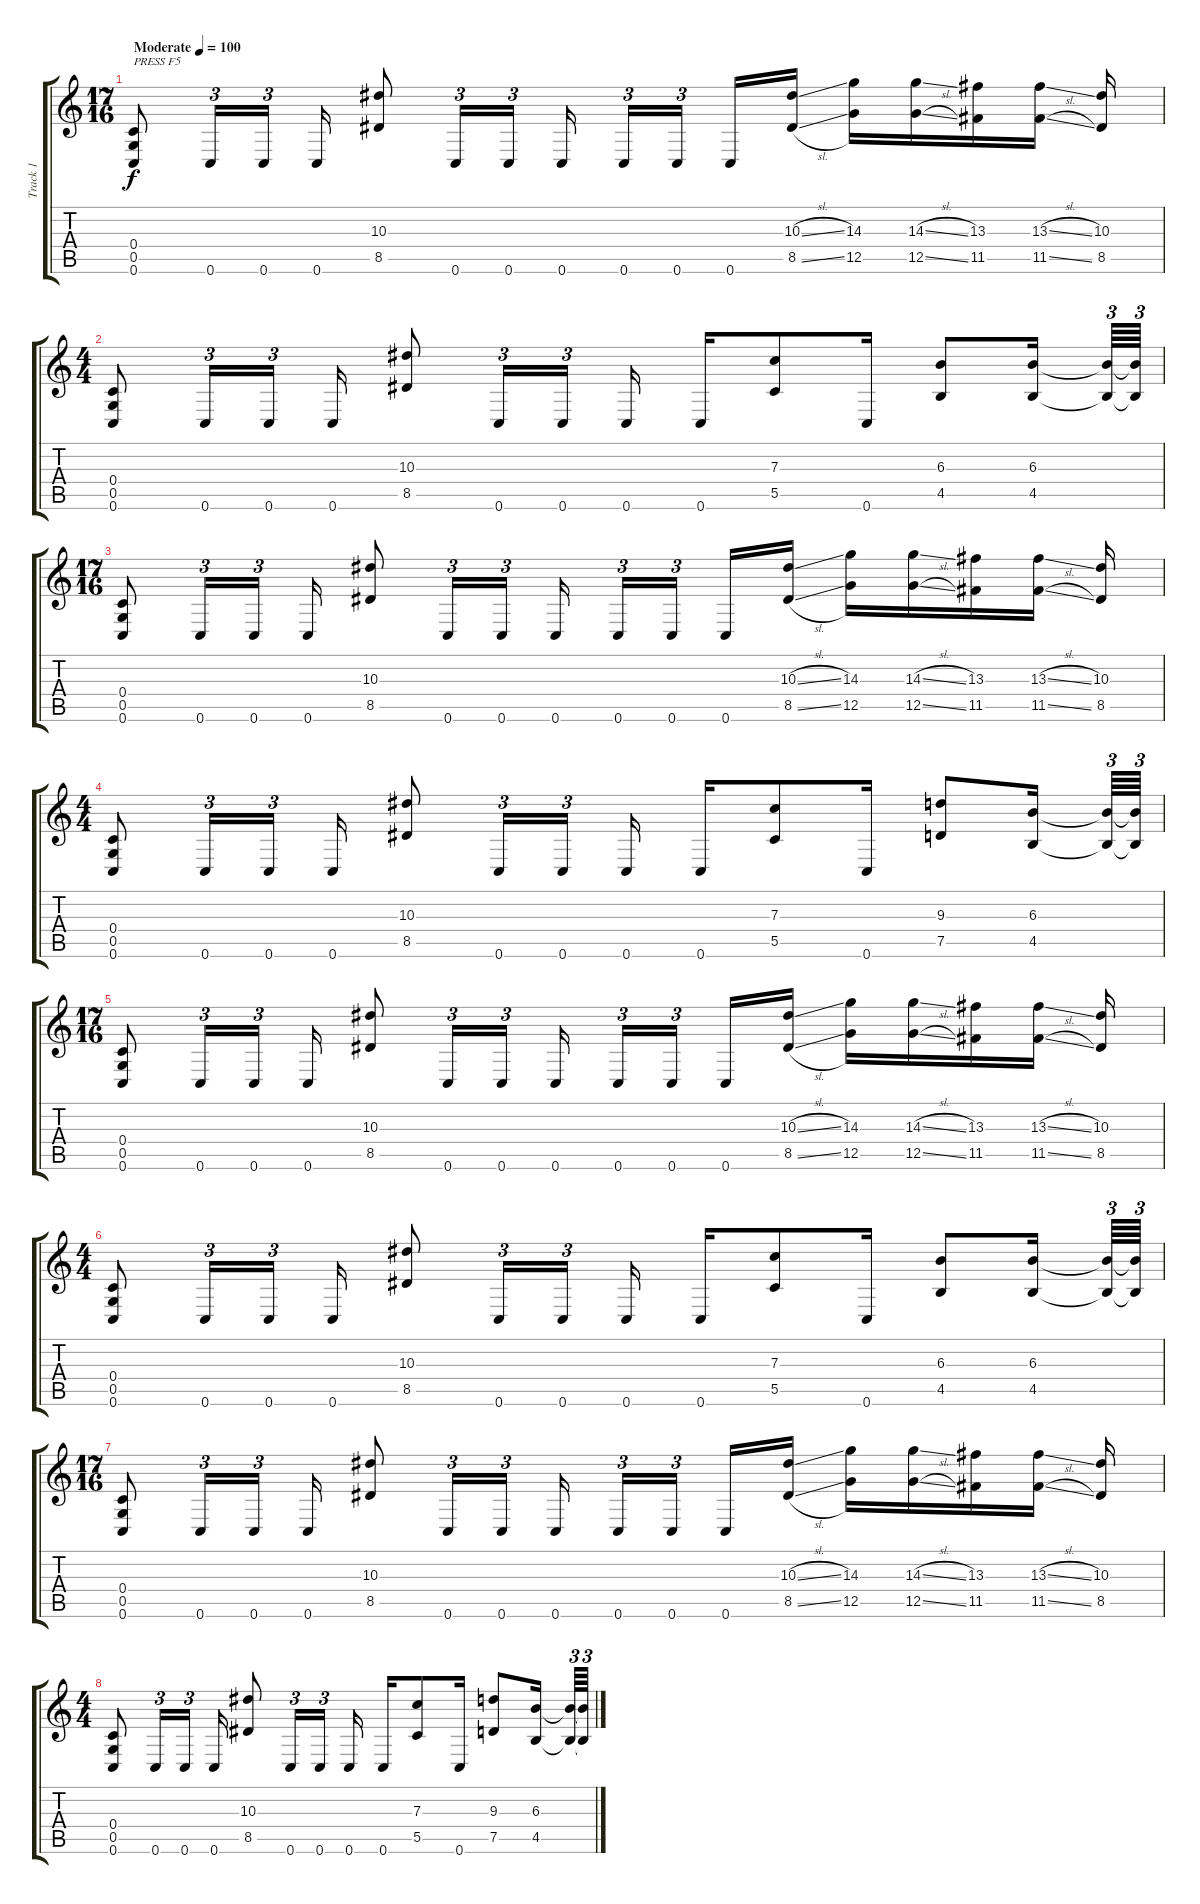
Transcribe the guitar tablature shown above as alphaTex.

\track ("Track 1" "Track 1") {instrument distortionguitar}
\staff {score tabs}
\tuning (D4 A3 F3 C3 G2 C2) {hide}
\ts (17 16)
\tempo (100 "Moderate")
\clef g2
\ks c
(0.4 0.5 0.6).8{txt "PRESS F5" dy f instrument distortionguitar} 0.6.16{tu (3 2)} 0.6.16{tu (3 2)} 0.6.16 (10.3 8.5).8 0.6.16{tu (3 2)} 0.6.16{tu (3 2)} 0.6.16 0.6.16{tu (3 2)} 0.6.16{tu (3 2)} 0.6.16 (10.3{sl} 8.5{sl}).16 (14.3 12.5).16 (14.3{sl} 12.5{sl}).16 (13.3 11.5).16 (13.3{sl} 11.5{sl}).16 (10.3 8.5).16 |
\ts (4 4)
(0.4 0.5 0.6).8 0.6.16{tu (3 2)} 0.6.16{tu (3 2) beam splitsecondary} 0.6.16 (10.3 8.5).8 0.6.16{tu (3 2)} 0.6.16{tu (3 2) beam splitsecondary} 0.6.16 0.6.16 (7.3 5.5).8 0.6.16 (6.3 4.5).8 (6.3 4.5).16{beam splitsecondary} (6.3{t} 4.5{t}).64{tu (3 2)} (6.3{t} 4.5{t}).64{tu (3 2)} |
\ts (17 16)
(0.4 0.5 0.6).8 0.6.16{tu (3 2)} 0.6.16{tu (3 2)} 0.6.16 (10.3 8.5).8 0.6.16{tu (3 2)} 0.6.16{tu (3 2)} 0.6.16 0.6.16{tu (3 2)} 0.6.16{tu (3 2)} 0.6.16 (10.3{sl} 8.5{sl}).16 (14.3 12.5).16 (14.3{sl} 12.5{sl}).16 (13.3 11.5).16 (13.3{sl} 11.5{sl}).16 (10.3 8.5).16 |
\ts (4 4)
(0.4 0.5 0.6).8 0.6.16{tu (3 2)} 0.6.16{tu (3 2) beam splitsecondary} 0.6.16 (10.3 8.5).8 0.6.16{tu (3 2)} 0.6.16{tu (3 2) beam splitsecondary} 0.6.16 0.6.16 (7.3 5.5).8 0.6.16 (9.3 7.5).8 (6.3 4.5).16{beam splitsecondary} (6.3{t} 4.5{t}).64{tu (3 2)} (6.3{t} 4.5{t}).64{tu (3 2)} |
\ts (17 16)
(0.4 0.5 0.6).8 0.6.16{tu (3 2)} 0.6.16{tu (3 2)} 0.6.16 (10.3 8.5).8 0.6.16{tu (3 2)} 0.6.16{tu (3 2)} 0.6.16 0.6.16{tu (3 2)} 0.6.16{tu (3 2)} 0.6.16 (10.3{sl} 8.5{sl}).16 (14.3 12.5).16 (14.3{sl} 12.5{sl}).16 (13.3 11.5).16 (13.3{sl} 11.5{sl}).16 (10.3 8.5).16 |
\ts (4 4)
(0.4 0.5 0.6).8 0.6.16{tu (3 2)} 0.6.16{tu (3 2) beam splitsecondary} 0.6.16 (10.3 8.5).8 0.6.16{tu (3 2)} 0.6.16{tu (3 2) beam splitsecondary} 0.6.16 0.6.16 (7.3 5.5).8 0.6.16 (6.3 4.5).8 (6.3 4.5).16{beam splitsecondary} (6.3{t} 4.5{t}).64{tu (3 2)} (6.3{t} 4.5{t}).64{tu (3 2)} |
\ts (17 16)
(0.4 0.5 0.6).8 0.6.16{tu (3 2)} 0.6.16{tu (3 2)} 0.6.16 (10.3 8.5).8 0.6.16{tu (3 2)} 0.6.16{tu (3 2)} 0.6.16 0.6.16{tu (3 2)} 0.6.16{tu (3 2)} 0.6.16 (10.3{sl} 8.5{sl}).16 (14.3 12.5).16 (14.3{sl} 12.5{sl}).16 (13.3 11.5).16 (13.3{sl} 11.5{sl}).16 (10.3 8.5).16 |
\ts (4 4)
(0.4 0.5 0.6).8 0.6.16{tu (3 2)} 0.6.16{tu (3 2) beam splitsecondary} 0.6.16 (10.3 8.5).8 0.6.16{tu (3 2)} 0.6.16{tu (3 2) beam splitsecondary} 0.6.16 0.6.16 (7.3 5.5).8 0.6.16 (9.3 7.5).8 (6.3 4.5).16{beam splitsecondary} (6.3{t} 4.5{t}).64{tu (3 2)} (6.3{t} 4.5{t}).64{tu (3 2)}
